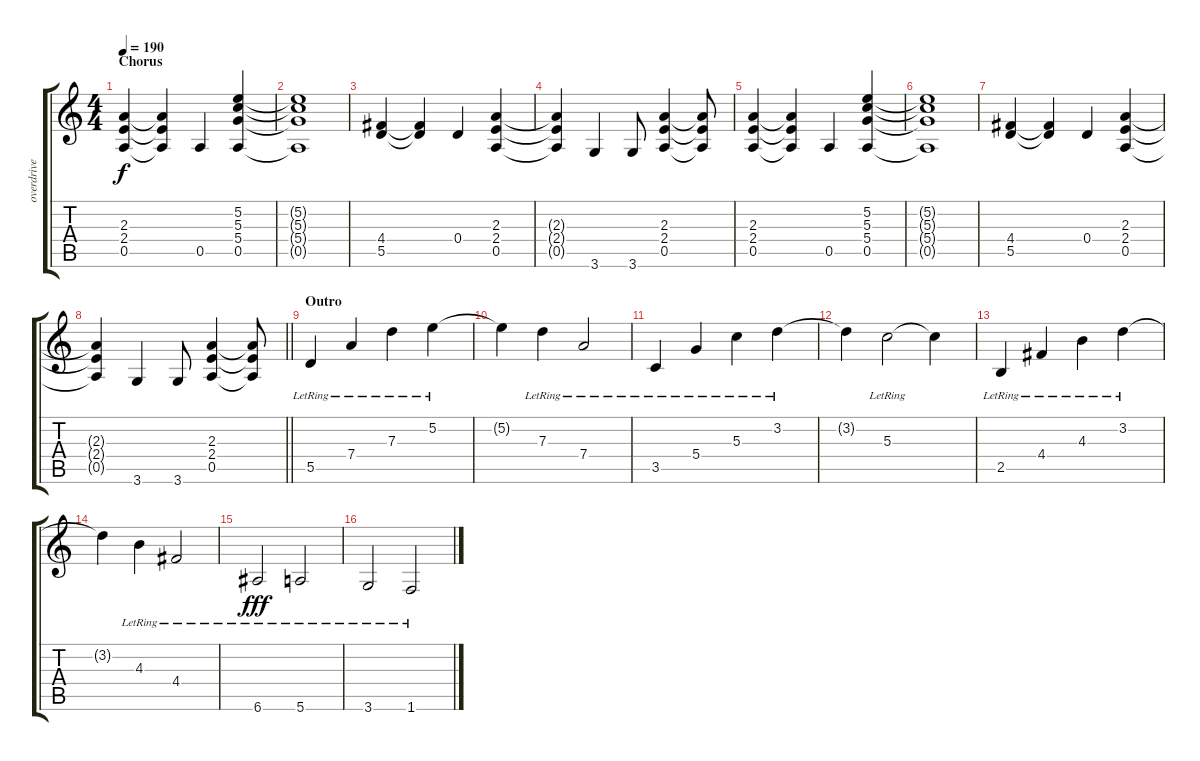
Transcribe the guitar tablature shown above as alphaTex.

\track ("overdrive rythm" "overdrive ") {instrument overdrivenguitar}
\staff {score tabs}
\tuning (E4 B3 G3 D3 A2 E2) {hide}
\ts (4 4)
\section ("" "Chorus")
\tempo 190
\clef g2
\ks c
(2.3 2.4 0.5).4{dy f} (2.3{t} 2.4{t} 0.5{t}).4 0.5.4 (5.2 5.3 5.4 0.5).4 |
(5.2{t} 5.3{t} 5.4{t} 0.5{t}).1 |
(4.4 5.5).4 (4.4{t} 5.5{t}).4 0.4.4 (2.3 2.4 0.5).4 |
(2.3{t} 2.4{t} 0.5{t}).4 3.6.4 3.6.8 (2.3 2.4 0.5).4 (2.3{t} 2.4{t} 0.5{t}).8 |
(2.3 2.4 0.5).4 (2.3{t} 2.4{t} 0.5{t}).4 0.5.4 (5.2 5.3 5.4 0.5).4 |
(5.2{t} 5.3{t} 5.4{t} 0.5{t}).1 |
(4.4 5.5).4 (4.4{t} 5.5{t}).4 0.4.4 (2.3 2.4 0.5).4 |
\barLineRight lightlight
(2.3{t} 2.4{t} 0.5{t}).4 3.6.4 3.6.8 (2.3 2.4 0.5).4 (2.3{t} 2.4{t} 0.5{t}).8 |
\section ("" "Outro")
5.5{lr}.4 7.4{lr}.4 7.3{lr}.4 5.2{lr}.4 |
5.2{t}.4 7.3{lr}.4 7.4{lr}.2 |
3.5{lr}.4 5.4{lr}.4 5.3{lr}.4 3.2{lr}.4 |
3.2{t}.4 5.3{lr}.2 5.3{t}.4 |
2.5{lr}.4 4.4{lr}.4 4.3{lr}.4 3.2{lr}.4 |
3.2{t}.4 4.3{lr}.4 4.4{lr}.2 |
6.6{lr}.2{dy fff} 5.6{lr}.2 |
3.6{lr}.2 1.6{lr}.2
